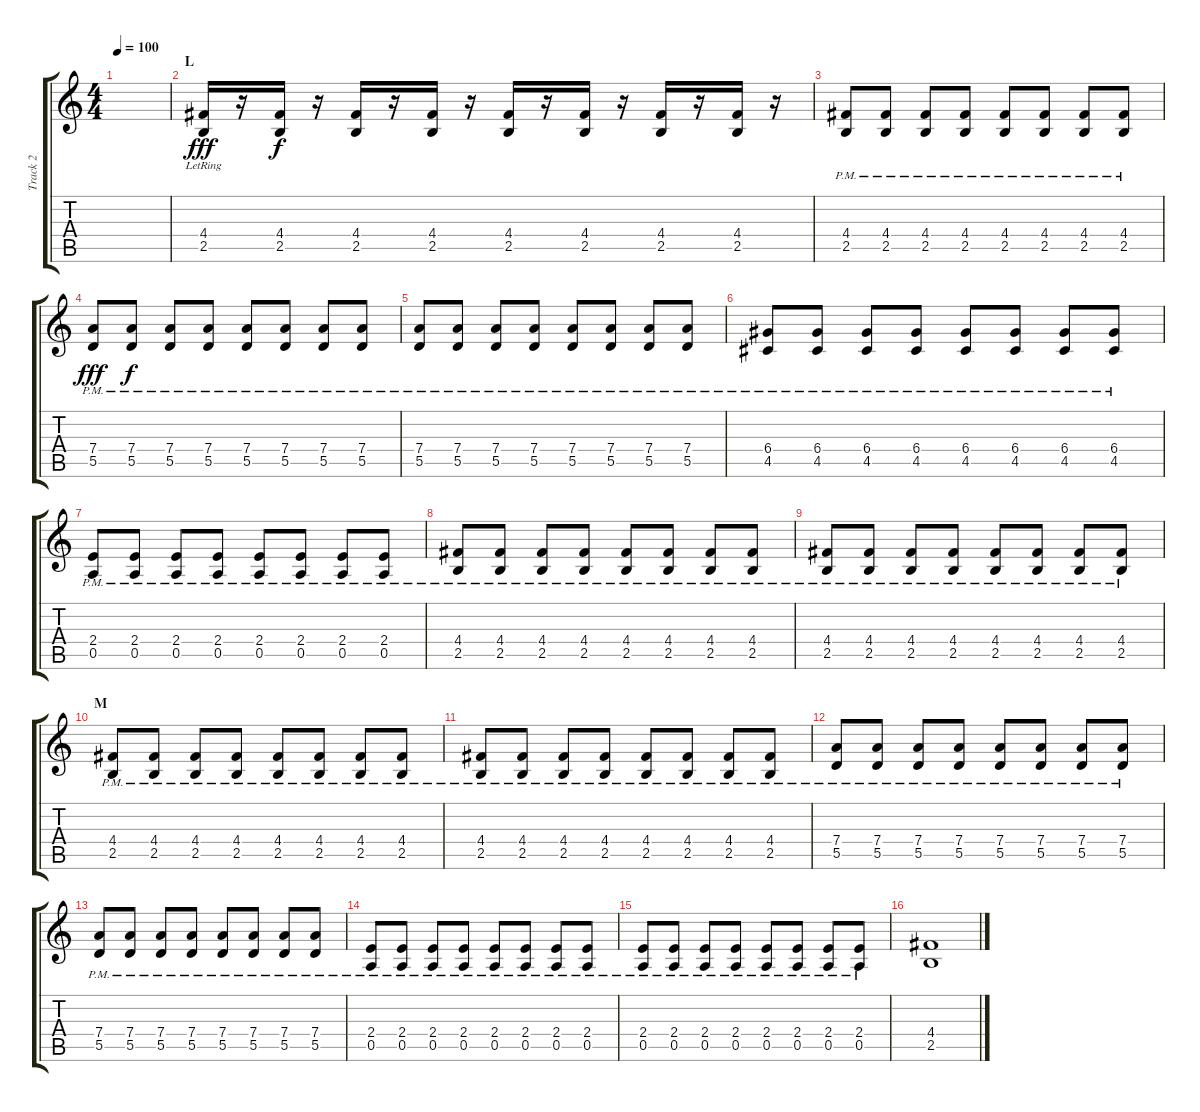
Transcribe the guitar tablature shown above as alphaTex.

\track ("Track 2" "Track 2") {instrument distortionguitar}
\staff {score tabs}
\tuning (E4 B3 G3 D3 A2 E2) {hide}
\ts (4 4)
\tempo 100
\clef g2
\ks c
|
\section ("" "L")
(4.4{lr} 2.5{lr}).16{dy fff} r.16 (4.4 2.5).16{dy f} r.16 (4.4 2.5).16 r.16 (4.4 2.5).16 r.16 (4.4 2.5).16 r.16 (4.4 2.5).16 r.16 (4.4 2.5).16 r.16 (4.4 2.5).16 r.16 |
(4.4{pm} 2.5{pm}).8 (4.4{pm} 2.5{pm}).8 (4.4{pm} 2.5{pm}).8 (4.4{pm} 2.5{pm}).8 (4.4{pm} 2.5{pm}).8 (4.4{pm} 2.5{pm}).8 (4.4{pm} 2.5{pm}).8 (4.4{pm} 2.5{pm}).8 |
(7.4{pm} 5.5{pm}).8{dy fff} (7.4{pm} 5.5{pm}).8{dy f} (7.4{pm} 5.5{pm}).8 (7.4{pm} 5.5{pm}).8 (7.4{pm} 5.5{pm}).8 (7.4{pm} 5.5{pm}).8 (7.4{pm} 5.5{pm}).8 (7.4{pm} 5.5{pm}).8 |
(7.4{pm} 5.5{pm}).8 (7.4{pm} 5.5{pm}).8 (7.4{pm} 5.5{pm}).8 (7.4{pm} 5.5{pm}).8 (7.4{pm} 5.5{pm}).8 (7.4{pm} 5.5{pm}).8 (7.4{pm} 5.5{pm}).8 (7.4{pm} 5.5{pm}).8 |
(6.4{pm} 4.5{pm}).8 (6.4{pm} 4.5{pm}).8 (6.4{pm} 4.5{pm}).8 (6.4{pm} 4.5{pm}).8 (6.4{pm} 4.5{pm}).8 (6.4{pm} 4.5{pm}).8 (6.4{pm} 4.5{pm}).8 (6.4{pm} 4.5{pm}).8 |
(2.4{pm} 0.5{pm}).8 (2.4{pm} 0.5{pm}).8 (2.4{pm} 0.5{pm}).8 (2.4{pm} 0.5{pm}).8 (2.4{pm} 0.5{pm}).8 (2.4{pm} 0.5{pm}).8 (2.4{pm} 0.5{pm}).8 (2.4{pm} 0.5{pm}).8 |
(4.4{pm} 2.5{pm}).8 (4.4{pm} 2.5{pm}).8 (4.4{pm} 2.5{pm}).8 (4.4{pm} 2.5{pm}).8 (4.4{pm} 2.5{pm}).8 (4.4{pm} 2.5{pm}).8 (4.4{pm} 2.5{pm}).8 (4.4{pm} 2.5{pm}).8 |
(4.4{pm} 2.5{pm}).8 (4.4{pm} 2.5{pm}).8 (4.4{pm} 2.5{pm}).8 (4.4{pm} 2.5{pm}).8 (4.4{pm} 2.5{pm}).8 (4.4{pm} 2.5{pm}).8 (4.4{pm} 2.5{pm}).8 (4.4{pm} 2.5{pm}).8 |
\section ("" "M")
(4.4{pm} 2.5{pm}).8 (4.4{pm} 2.5{pm}).8 (4.4{pm} 2.5{pm}).8 (4.4{pm} 2.5{pm}).8 (4.4{pm} 2.5{pm}).8 (4.4{pm} 2.5{pm}).8 (4.4{pm} 2.5{pm}).8 (4.4{pm} 2.5{pm}).8 |
(4.4{pm} 2.5{pm}).8 (4.4{pm} 2.5{pm}).8 (4.4{pm} 2.5{pm}).8 (4.4{pm} 2.5{pm}).8 (4.4{pm} 2.5{pm}).8 (4.4{pm} 2.5{pm}).8 (4.4{pm} 2.5{pm}).8 (4.4{pm} 2.5{pm}).8 |
(7.4{pm} 5.5{pm}).8 (7.4{pm} 5.5{pm}).8 (7.4{pm} 5.5{pm}).8 (7.4{pm} 5.5{pm}).8 (7.4{pm} 5.5{pm}).8 (7.4{pm} 5.5{pm}).8 (7.4{pm} 5.5{pm}).8 (7.4{pm} 5.5{pm}).8 |
(7.4{pm} 5.5{pm}).8 (7.4{pm} 5.5{pm}).8 (7.4{pm} 5.5{pm}).8 (7.4{pm} 5.5{pm}).8 (7.4{pm} 5.5{pm}).8 (7.4{pm} 5.5{pm}).8 (7.4{pm} 5.5{pm}).8 (7.4{pm} 5.5{pm}).8 |
(2.4{pm} 0.5{pm}).8 (2.4{pm} 0.5{pm}).8 (2.4{pm} 0.5{pm}).8 (2.4{pm} 0.5{pm}).8 (2.4{pm} 0.5{pm}).8 (2.4{pm} 0.5{pm}).8 (2.4{pm} 0.5{pm}).8 (2.4{pm} 0.5{pm}).8 |
(2.4{pm} 0.5{pm}).8 (2.4{pm} 0.5{pm}).8 (2.4{pm} 0.5{pm}).8 (2.4{pm} 0.5{pm}).8 (2.4{pm} 0.5{pm}).8 (2.4{pm} 0.5{pm}).8 (2.4{pm} 0.5{pm}).8 (2.4{pm} 0.5{pm}).8 |
(4.4 2.5).1
